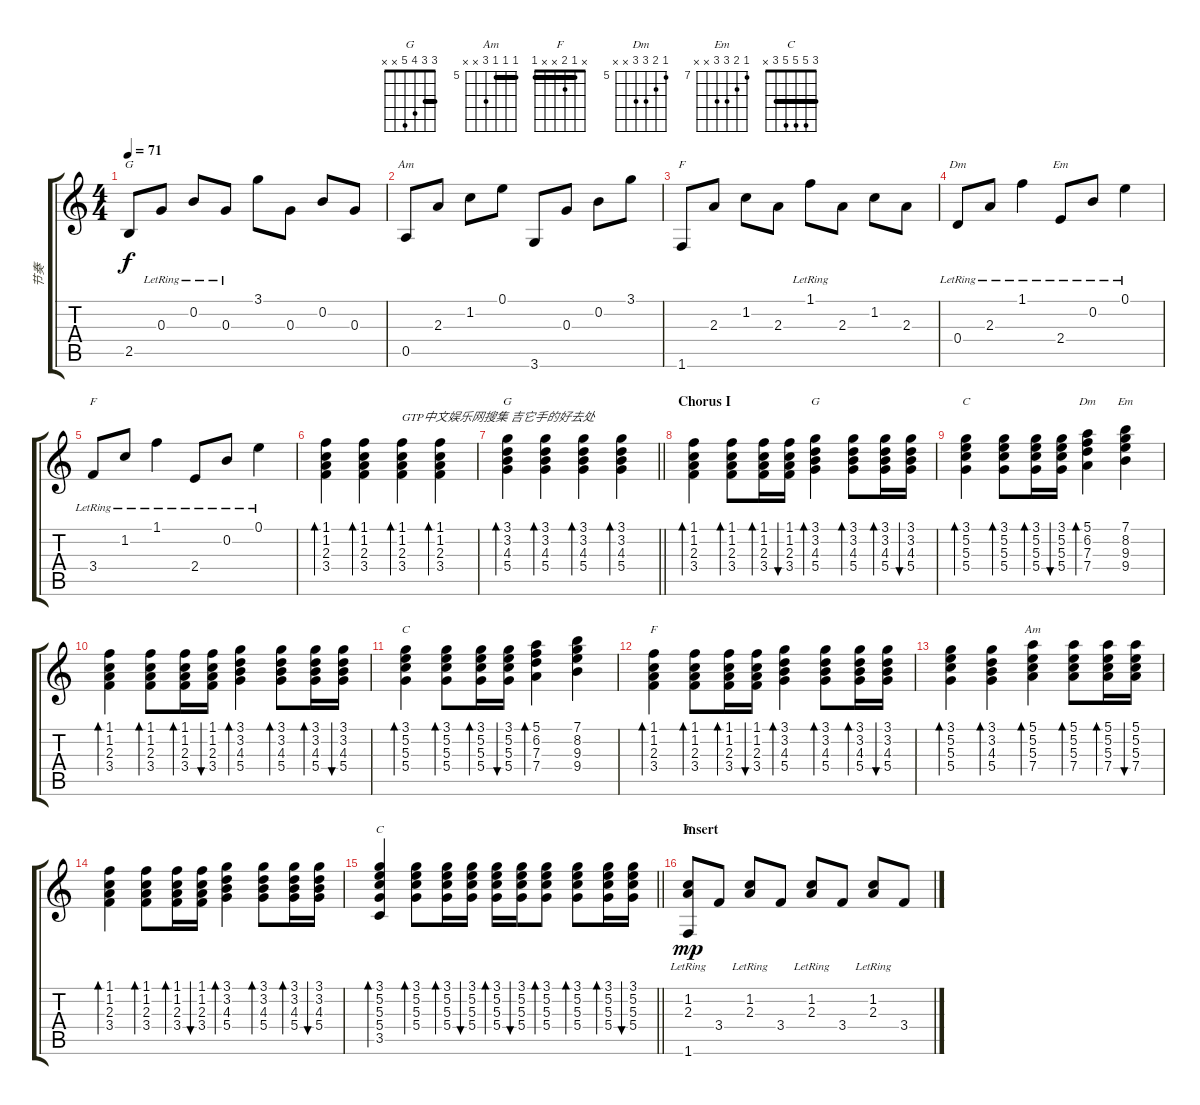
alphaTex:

\track ("节奏" "节奏") {instrument electricguitarjazz}
\staff {score tabs}
\tuning (E4 B3 G3 D3 A2 E2) {hide}
\chord ("G" 3 0 0 0 2 3)
\chord ("Am" 0 1 2 2 0 x)
\chord ("F" 1 1 2 3 0 1) {barre 1}
\chord ("Dm" x x x x x x)
\chord ("Em" x x x x x x)
\chord ("F" x x x x x x)
\chord ("G" x x x x x x)
\chord ("G" 3 3 4 5 x x) {barre 3}
\chord ("C" x x x x x x)
\chord ("Dm" 5 6 7 7 x x) {firstfret 5}
\chord ("Em" 7 8 9 9 x x) {firstfret 7}
\chord ("C" 3 5 5 5 x x)
\chord ("F" 1 1 2 3 x x) {barre 1}
\chord ("Am" 5 5 5 7 x x) {firstfret 5 barre 5}
\chord ("C" 3 5 5 5 3 x) {barre 3}
\chord ("F" x 1 2 x x 1) {barre 1}
\ts (4 4)
\tempo 71
\clef g2
\ks c
2.5.8{ch "G" dy f} 0.3{lr}.8 0.2{lr}.8 0.3{lr}.8 3.1.8 0.3.8 0.2.8 0.3.8 |
0.5.8{ch "Am"} 2.3.8 1.2.8 0.1.8 3.6.8 0.3.8 0.2.8 3.1.8 |
1.6.8{ch "F"} 2.3.8 1.2.8 2.3.8 1.1{lr}.8 2.3.8 1.2.8 2.3.8 |
0.4{lr}.8{ch "Dm"} 2.3{lr}.8 1.1{lr}.4 2.4{lr}.8{ch "Em"} 0.2{lr}.8 0.1{lr}.4 |
3.4{lr}.8{ch "F"} 1.2{lr}.8 1.1{lr}.4 2.4{lr}.8 0.2{lr}.8 0.1{lr}.4 |
(1.1 1.2 2.3 3.4).4{bd 30} (1.1 1.2 2.3 3.4).4{bd 30} (1.1 1.2 2.3 3.4).4{bd 30 txt "GTP中文娱乐网搜集 吉它手的好去处"} (1.1 1.2 2.3 3.4).4{bd 30} |
\barLineRight lightlight
(3.1 3.2 4.3 5.4).4{bd 30 ch "G"} (3.1 3.2 4.3 5.4).4{bd 30} (3.1 3.2 4.3 5.4).4{bd 30} (3.1 3.2 4.3 5.4).4{bd 30} |
\section ("" "Chorus I")
(1.1 1.2 2.3 3.4).4{bd 30} (1.1 1.2 2.3 3.4).8{bd 30} (1.1 1.2 2.3 3.4).16{bd 30} (1.1 1.2 2.3 3.4).16{bu 30} (3.1 3.2 4.3 5.4).4{bd 30 ch "G"} (3.1 3.2 4.3 5.4).8{bd 30} (3.1 3.2 4.3 5.4).16{bd 30} (3.1 3.2 4.3 5.4).16{bu 30} |
(3.1 5.2 5.3 5.4).4{bd 30 ch "C"} (3.1 5.2 5.3 5.4).8{bd 30} (3.1 5.2 5.3 5.4).16{bd 30} (3.1 5.2 5.3 5.4).16{bu 30} (5.1 6.2 7.3 7.4).4{bd 30 ch "Dm"} (7.1 8.2 9.3 9.4).4{ch "Em"} |
(1.1 1.2 2.3 3.4).4{bd 30} (1.1 1.2 2.3 3.4).8{bd 30} (1.1 1.2 2.3 3.4).16{bd 30} (1.1 1.2 2.3 3.4).16{bu 30} (3.1 3.2 4.3 5.4).4{bd 30} (3.1 3.2 4.3 5.4).8{bd 30} (3.1 3.2 4.3 5.4).16{bd 30} (3.1 3.2 4.3 5.4).16{bu 30} |
(3.1 5.2 5.3 5.4).4{bd 30 ch "C"} (3.1 5.2 5.3 5.4).8{bd 30} (3.1 5.2 5.3 5.4).16{bd 30} (3.1 5.2 5.3 5.4).16{bu 30} (5.1 6.2 7.3 7.4).4{bd 30} (7.1 8.2 9.3 9.4).4 |
(1.1 1.2 2.3 3.4).4{bd 30 ch "F"} (1.1 1.2 2.3 3.4).8{bd 30} (1.1 1.2 2.3 3.4).16{bd 30} (1.1 1.2 2.3 3.4).16{bu 30} (3.1 3.2 4.3 5.4).4{bd 30} (3.1 3.2 4.3 5.4).8{bd 30} (3.1 3.2 4.3 5.4).16{bd 30} (3.1 3.2 4.3 5.4).16{bu 30} |
(3.1 5.2 5.3 5.4).4{bd 30} (3.1 3.2 4.3 5.4).4{bd 30} (5.1 5.2 5.3 7.4).4{bd 30 ch "Am"} (5.1 5.2 5.3 7.4).8{bd 30} (5.1 5.2 5.3 7.4).16{bd 30} (5.1 5.2 5.3 7.4).16{bu 30} |
(1.1 1.2 2.3 3.4).4{bd 30} (1.1 1.2 2.3 3.4).8{bd 30} (1.1 1.2 2.3 3.4).16{bd 30} (1.1 1.2 2.3 3.4).16{bu 30} (3.1 3.2 4.3 5.4).4{bd 30} (3.1 3.2 4.3 5.4).8{bd 30} (3.1 3.2 4.3 5.4).16{bd 30} (3.1 3.2 4.3 5.4).16{bu 30} |
\barLineRight lightlight
(3.1 5.2 5.3 5.4 3.5).4{bd 30 ch "C"} (3.1 5.2 5.3 5.4).8{bd 30} (3.1 5.2 5.3 5.4).16{bd 30} (3.1 5.2 5.3 5.4).16{bu 30} (3.1 5.2 5.3 5.4).16{bd 30} (3.1 5.2 5.3 5.4).16{bu 30} (3.1 5.2 5.3 5.4).8{bd 30} (3.1 5.2 5.3 5.4).8{bd 30} (3.1 5.2 5.3 5.4).16{bd 30} (3.1 5.2 5.3 5.4).16{bu 30} |
\section ("" "Insert")
(1.2{lr} 2.3{lr} 1.6{lr}).8{ch "F" dy mp} 3.4.8 (1.2{lr} 2.3{lr}).8 3.4.8 (1.2{lr} 2.3{lr}).8 3.4.8 (1.2{lr} 2.3{lr}).8 3.4.8
